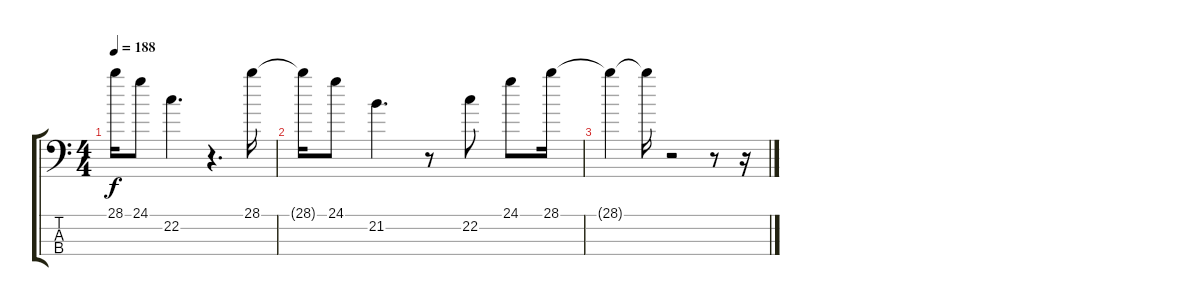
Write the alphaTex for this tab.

\track "" {instrument synthbass1}
\staff {score tabs}
\tuning (G2 D2 A1 E1) {hide}
\ts (4 4)
\tempo 188
\clef f4
\ks c
28.1{t}.16{dy f} 24.1.8 22.2.4{d} r.4{d} 28.1.16 |
28.1{t}.16 24.1.8 21.2.4{d} r.8 22.2.8 24.1.8 28.1.16 |
28.1{t}.4 28.1{t}.16 r.2 r.8 r.16
